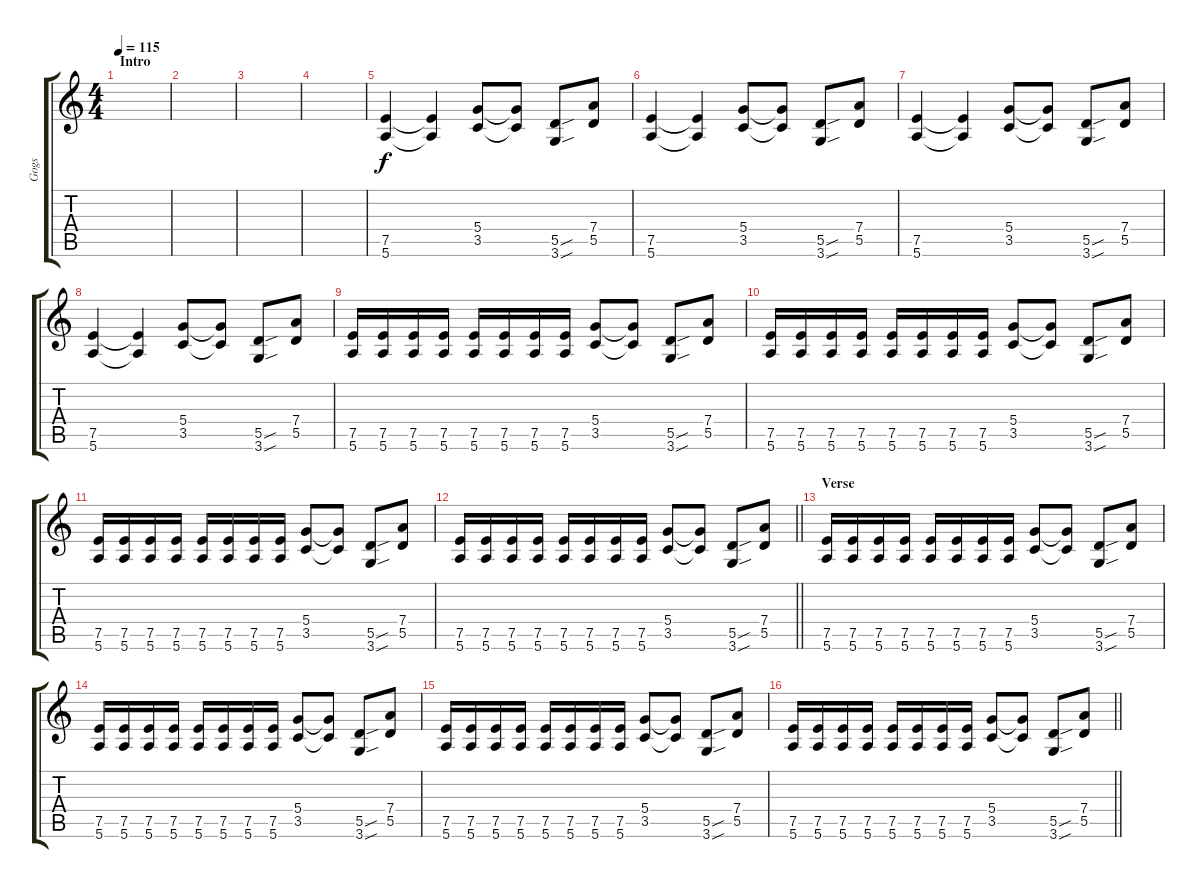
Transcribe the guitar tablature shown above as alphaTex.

\track ("Gogs" "Gogs") {instrument distortionguitar}
\staff {score tabs}
\tuning (E4 B3 G3 D3 A2 E2) {hide}
\ts (4 4)
\section ("" "Intro")
\tempo 115
\clef g2
\ks c
|
|
|
|
(7.5 5.6).4{txt ""} (7.5{t} 5.6{t}).4 (5.4 3.5).8 (5.4{t} 3.5{t}).8 (5.5{sou} 3.6{sou}).8 (7.4 5.5).8 |
(7.5 5.6).4 (7.5{t} 5.6{t}).4 (5.4 3.5).8 (5.4{t} 3.5{t}).8 (5.5{sou} 3.6{sou}).8 (7.4 5.5).8 |
(7.5 5.6).4 (7.5{t} 5.6{t}).4 (5.4 3.5).8 (5.4{t} 3.5{t}).8 (5.5{sou} 3.6{sou}).8 (7.4 5.5).8 |
(7.5 5.6).4 (7.5{t} 5.6{t}).4 (5.4 3.5).8 (5.4{t} 3.5{t}).8 (5.5{sou} 3.6{sou}).8 (7.4 5.5).8 |
(7.5 5.6).16 (7.5 5.6).16 (7.5 5.6).16 (7.5 5.6).16 (7.5 5.6).16 (7.5 5.6).16 (7.5 5.6).16 (7.5 5.6).16 (5.4 3.5).8 (5.4{t} 3.5{t}).8 (5.5{sou} 3.6{sou}).8 (7.4 5.5).8 |
(7.5 5.6).16 (7.5 5.6).16 (7.5 5.6).16 (7.5 5.6).16 (7.5 5.6).16 (7.5 5.6).16 (7.5 5.6).16 (7.5 5.6).16 (5.4 3.5).8 (5.4{t} 3.5{t}).8 (5.5{sou} 3.6{sou}).8 (7.4 5.5).8 |
(7.5 5.6).16 (7.5 5.6).16 (7.5 5.6).16 (7.5 5.6).16 (7.5 5.6).16 (7.5 5.6).16 (7.5 5.6).16 (7.5 5.6).16 (5.4 3.5).8 (5.4{t} 3.5{t}).8 (5.5{sou} 3.6{sou}).8 (7.4 5.5).8 |
\barLineRight lightlight
(7.5 5.6).16 (7.5 5.6).16 (7.5 5.6).16 (7.5 5.6).16 (7.5 5.6).16 (7.5 5.6).16 (7.5 5.6).16 (7.5 5.6).16 (5.4 3.5).8 (5.4{t} 3.5{t}).8 (5.5{sou} 3.6{sou}).8 (7.4 5.5).8 |
\section ("" "Verse")
(7.5 5.6).16 (7.5 5.6).16 (7.5 5.6).16 (7.5 5.6).16 (7.5 5.6).16 (7.5 5.6).16 (7.5 5.6).16 (7.5 5.6).16 (5.4 3.5).8 (5.4{t} 3.5{t}).8 (5.5{sou} 3.6{sou}).8 (7.4 5.5).8 |
(7.5 5.6).16 (7.5 5.6).16 (7.5 5.6).16 (7.5 5.6).16 (7.5 5.6).16 (7.5 5.6).16 (7.5 5.6).16 (7.5 5.6).16 (5.4 3.5).8 (5.4{t} 3.5{t}).8 (5.5{sou} 3.6{sou}).8 (7.4 5.5).8 |
(7.5 5.6).16 (7.5 5.6).16 (7.5 5.6).16 (7.5 5.6).16 (7.5 5.6).16 (7.5 5.6).16 (7.5 5.6).16 (7.5 5.6).16 (5.4 3.5).8 (5.4{t} 3.5{t}).8 (5.5{sou} 3.6{sou}).8 (7.4 5.5).8 |
\barLineRight lightlight
(7.5 5.6).16 (7.5 5.6).16 (7.5 5.6).16 (7.5 5.6).16 (7.5 5.6).16 (7.5 5.6).16 (7.5 5.6).16 (7.5 5.6).16 (5.4 3.5).8 (5.4{t} 3.5{t}).8 (5.5{sou} 3.6{sou}).8 (7.4 5.5).8
